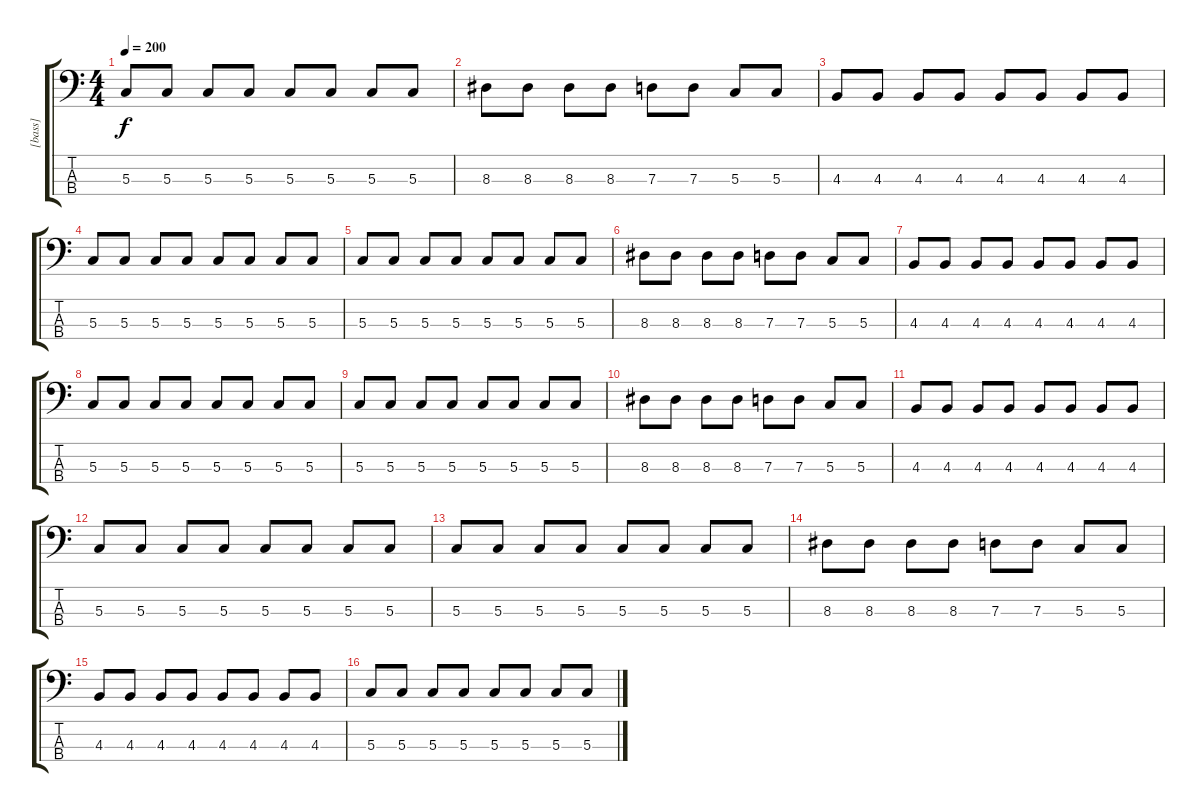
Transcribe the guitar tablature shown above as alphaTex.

\track ("[bass]" "[bass]") {instrument slapbass1}
\staff {score tabs}
\tuning (F2 C2 G1 C1) {hide}
\ts (4 4)
\tempo 200
\clef f4
\ks c
5.3.8{dy f} 5.3.8 5.3.8 5.3.8 5.3.8 5.3.8 5.3.8 5.3.8 |
8.3.8 8.3.8 8.3.8 8.3.8 7.3.8 7.3.8 5.3.8 5.3.8 |
4.3.8 4.3.8 4.3.8 4.3.8 4.3.8 4.3.8 4.3.8 4.3.8 |
5.3.8 5.3.8 5.3.8 5.3.8 5.3.8 5.3.8 5.3.8 5.3.8 |
5.3.8 5.3.8 5.3.8 5.3.8 5.3.8 5.3.8 5.3.8 5.3.8 |
8.3.8 8.3.8 8.3.8 8.3.8 7.3.8 7.3.8 5.3.8 5.3.8 |
4.3.8 4.3.8 4.3.8 4.3.8 4.3.8 4.3.8 4.3.8 4.3.8 |
5.3.8 5.3.8 5.3.8 5.3.8 5.3.8 5.3.8 5.3.8 5.3.8 |
5.3.8 5.3.8 5.3.8 5.3.8 5.3.8 5.3.8 5.3.8 5.3.8 |
8.3.8 8.3.8 8.3.8 8.3.8 7.3.8 7.3.8 5.3.8 5.3.8 |
4.3.8 4.3.8 4.3.8 4.3.8 4.3.8 4.3.8 4.3.8 4.3.8 |
5.3.8 5.3.8 5.3.8 5.3.8 5.3.8 5.3.8 5.3.8 5.3.8 |
5.3.8 5.3.8 5.3.8 5.3.8 5.3.8 5.3.8 5.3.8 5.3.8 |
8.3.8 8.3.8 8.3.8 8.3.8 7.3.8 7.3.8 5.3.8 5.3.8 |
4.3.8 4.3.8 4.3.8 4.3.8 4.3.8 4.3.8 4.3.8 4.3.8 |
5.3.8 5.3.8 5.3.8 5.3.8 5.3.8 5.3.8 5.3.8 5.3.8
